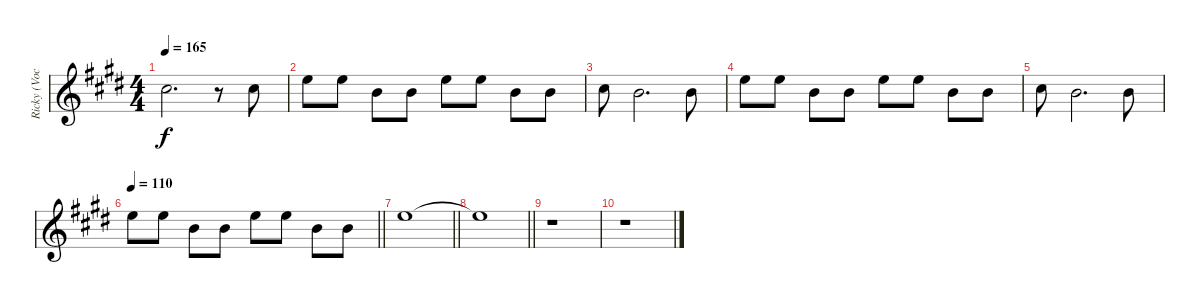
\track ("Ricky (Vocals)" "Ricky (Voc") {instrument acousticguitarsteel}
\staff {score}
\tuning (E4 B3 G3 D3 A2 E2) {hide}
\ts (4 4)
\tempo 165
\clef g2
\ks e
2.2.2{d dy f} r.8 2.2.8 |
0.1.8 0.1.8 0.2.8 0.2.8 0.1.8 0.1.8 0.2.8 0.2.8 |
2.2.8 0.2.2{d} 0.2.8 |
0.1.8 0.1.8 0.2.8 0.2.8 0.1.8 0.1.8 0.2.8 0.2.8 |
2.2.8 0.2.2{d} 0.2.8 |
\tempo 110
\barLineRight lightlight
0.1.8{instrument acousticguitarsteel} 5.2.8 0.2.8 0.2.8 0.1.8 0.1.8 0.2.8 0.2.8 |
\barLineRight lightlight
0.1.1 |
\barLineRight lightlight
0.1{t}.1 |
r.1 |
r.1
